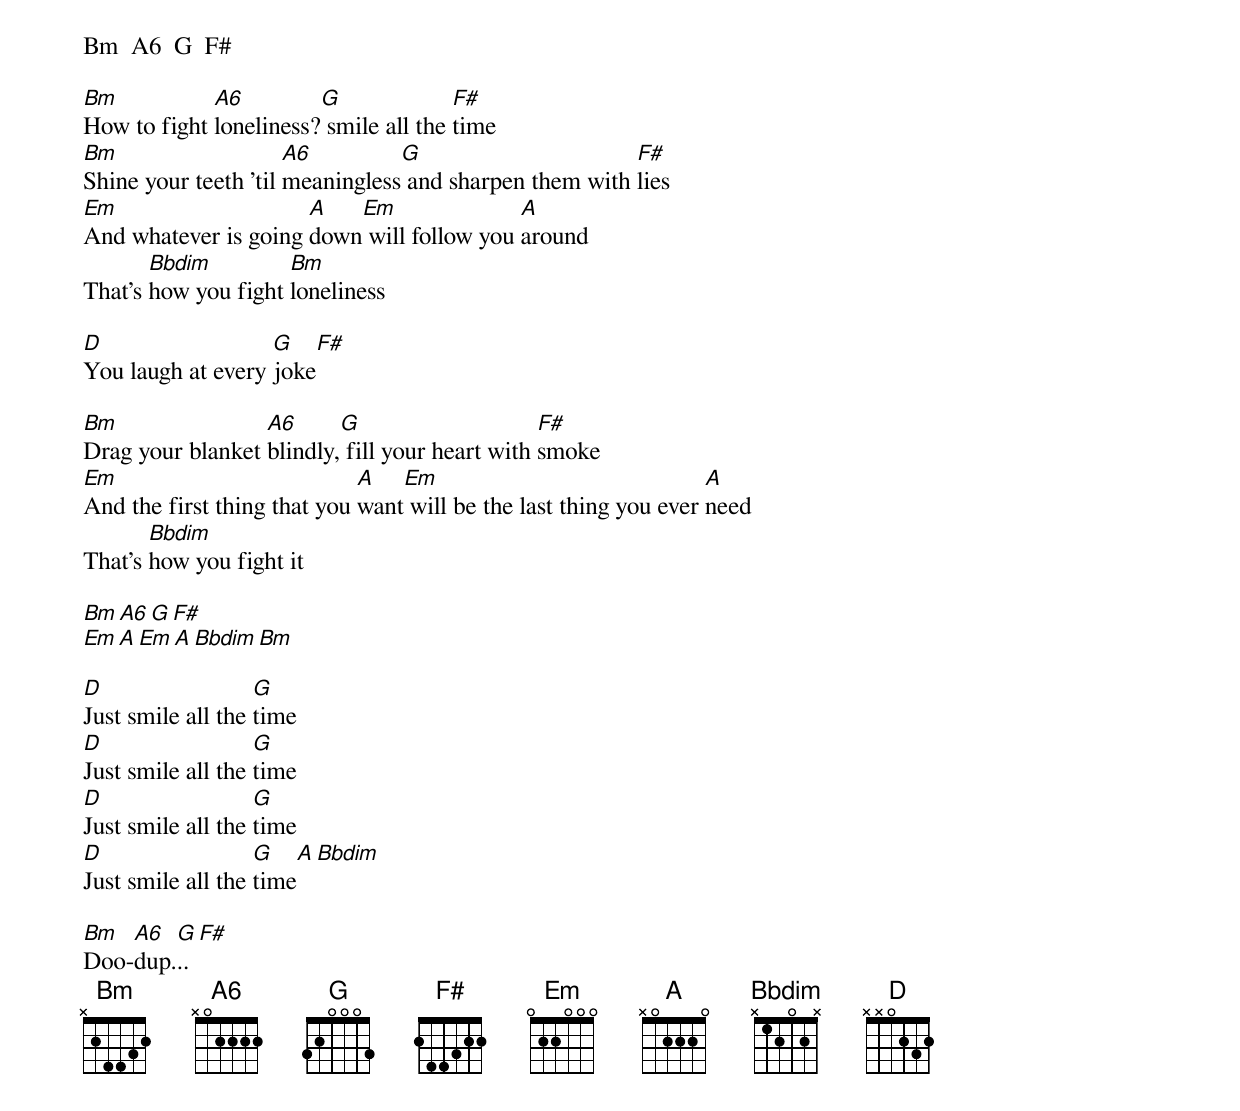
Bbdim  x1202x
A6     x02222

Bm  A6  G  F#

Bm           A6         G              F#
How to fight loneliness? smile all the time
Bm                    A6         G                      F#
Shine your teeth 'til meaningless and sharpen them with lies
Em                    A   Em               A
And whatever is going down will follow you around
       Bbdim         Bm
That's how you fight loneliness

D                  G    F#
You laugh at every joke

Bm                A6      G                     F#
Drag your blanket blindly, fill your heart with smoke
Em                           A   Em                               A
And the first thing that you want will be the last thing you ever need
       Bbdim
That's how you fight it

Bm  A6  G  F#
Em  A  Em  A  Bbdim  Bm

D                  G
Just smile all the time
D                  G
Just smile all the time
D                  G
Just smile all the time
D                  G   A Bbdim
Just smile all the time

Bm  A6  G  F#
Doo-dup...
